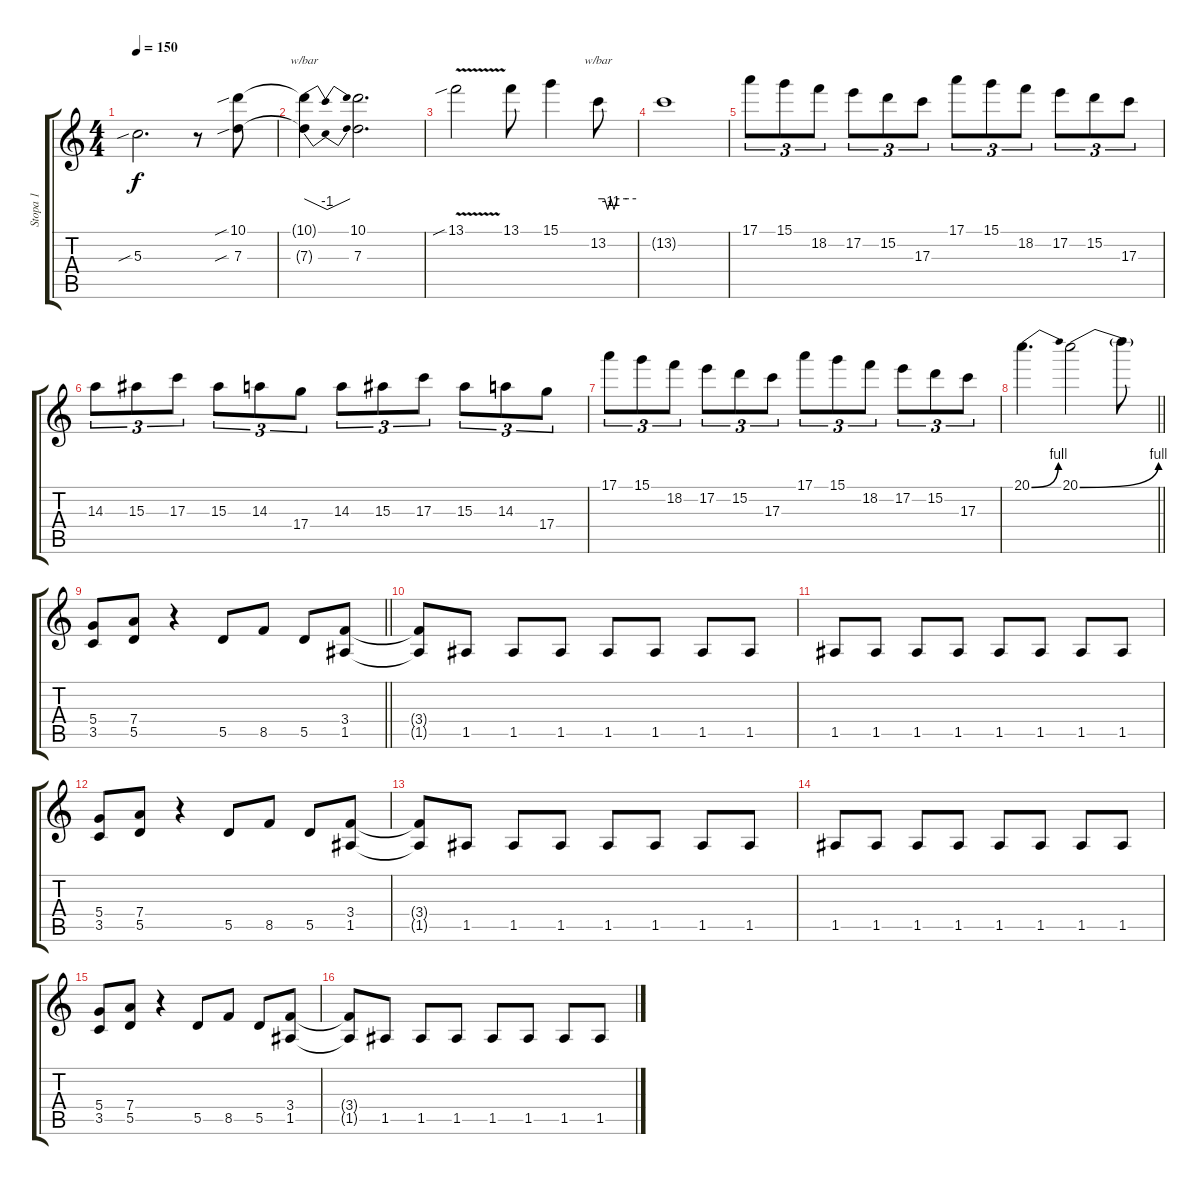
\track ("Stopa 1" "Stopa 1") {instrument distortionguitar}
\staff {score tabs}
\tuning (E4 B3 G3 D3 A2 E2) {hide}
\ts (4 4)
\tempo 150
\clef g2
\ks c
5.3{sib}.2{d dy f} r.8 (10.1{sib} 7.3{sib}).8 |
(10.1{t} 7.3{t}).4{tbe (dip default 0 0 30 -4 60 0)} (10.1 7.3).2{d} |
13.1{v sib}.2 13.1.8 15.1.4 13.2.8{tbe (custom default 0 0 10 0 15 -4 20 0 25 -4 30 0 45 0 60 0)} |
13.2{t}.1 |
17.1.8{tu (3 2)} 15.1.8{tu (3 2)} 18.2.8{tu (3 2)} 17.2.8{tu (3 2)} 15.2.8{tu (3 2)} 17.3.8{tu (3 2)} 17.1.8{tu (3 2)} 15.1.8{tu (3 2)} 18.2.8{tu (3 2)} 17.2.8{tu (3 2)} 15.2.8{tu (3 2)} 17.3.8{tu (3 2)} |
14.3.8{tu (3 2)} 15.3.8{tu (3 2)} 17.3.8{tu (3 2)} 15.3.8{tu (3 2)} 14.3.8{tu (3 2)} 17.4.8{tu (3 2)} 14.3.8{tu (3 2)} 15.3.8{tu (3 2)} 17.3.8{tu (3 2)} 15.3.8{tu (3 2)} 14.3.8{tu (3 2)} 17.4.8{tu (3 2)} |
17.1.8{tu (3 2)} 15.1.8{tu (3 2)} 18.2.8{tu (3 2)} 17.2.8{tu (3 2)} 15.2.8{tu (3 2)} 17.3.8{tu (3 2)} 17.1.8{tu (3 2)} 15.1.8{tu (3 2)} 18.2.8{tu (3 2)} 17.2.8{tu (3 2)} 15.2.8{tu (3 2)} 17.3.8{tu (3 2)} |
\barLineRight lightlight
20.1{be (bend 0 0 60 4)}.4{d} 20.1{be (bend 0 0 60 4)}.2 20.1{t}.8 |
\section ("" "")
\barLineRight lightlight
(5.4 3.5).8 (7.4 5.5).8 r.4 5.5.8 8.5.8 5.5.8 (3.4 1.5).8 |
(3.4{t} 1.5{t}).8 1.5.8 1.5.8 1.5.8 1.5.8 1.5.8 1.5.8 1.5.8 |
1.5.8 1.5.8 1.5.8 1.5.8 1.5.8 1.5.8 1.5.8 1.5.8 |
(5.4 3.5).8 (7.4 5.5).8 r.4 5.5.8 8.5.8 5.5.8 (3.4 1.5).8 |
(3.4{t} 1.5{t}).8 1.5.8 1.5.8 1.5.8 1.5.8 1.5.8 1.5.8 1.5.8 |
1.5.8 1.5.8 1.5.8 1.5.8 1.5.8 1.5.8 1.5.8 1.5.8 |
(5.4 3.5).8 (7.4 5.5).8 r.4 5.5.8 8.5.8 5.5.8 (3.4 1.5).8 |
(3.4{t} 1.5{t}).8 1.5.8 1.5.8 1.5.8 1.5.8 1.5.8 1.5.8 1.5.8
